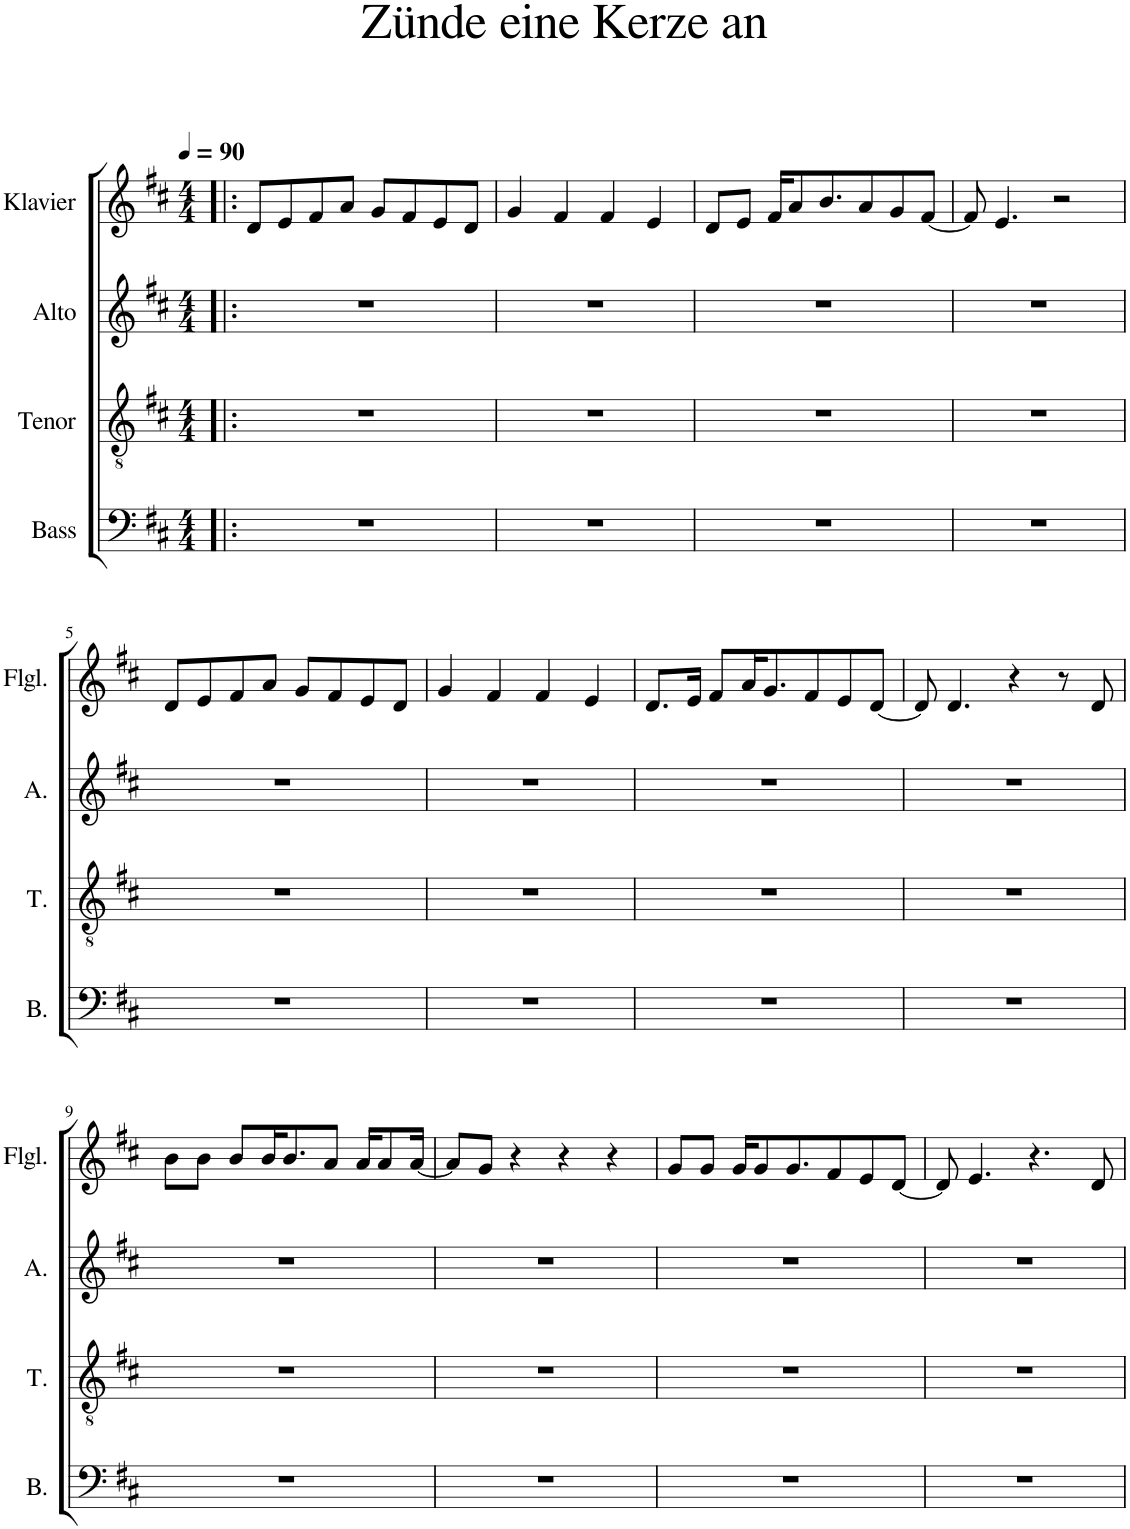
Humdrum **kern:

**kern	**kern	**kern	**kern
*part4	*part3	*part2	*part1
*staff4	*staff3	*staff2	*staff1
*I"Bass	*I"Tenor	*I"Alto	*I"Klavier
*I'B.	*I'T.	*I'A.	*
*clefF4	*clefGv2	*clefG2	*clefG2
*k[f#c#]	*k[f#c#]	*k[f#c#]	*k[f#c#]
*M4/4	*M4/4	*M4/4	*M4/4
*MM90	*MM90	*MM90	*MM90
=1!|:	=1!|:	=1!|:	=1!|:
1r	1r	1r	8d/L
.	.	.	8e/
.	.	.	8f#/
.	.	.	8a/J
.	.	.	8g/L
.	.	.	8f#/
.	.	.	8e/
.	.	.	8d/J
=2	=2	=2	=2
1r	1r	1r	4g/
.	.	.	4f#/
.	.	.	4f#/
.	.	.	4e/
=3	=3	=3	=3
1r	1r	1r	8d/L
.	.	.	8e/J
.	.	.	16f#/KL
.	.	.	8a/
.	.	.	8.b/
.	.	.	8a/
.	.	.	8g/
.	.	.	[8f#/J
=4	=4	=4	=4
1r	1r	1r	8f#/]
.	.	.	4.e/
.	.	.	2r
!!LO:LB:g=z
=5	=5	=5	=5
1r	1r	1r	8d/L
.	.	.	8e/
.	.	.	8f#/
.	.	.	8a/J
.	.	.	8g/L
.	.	.	8f#/
.	.	.	8e/
.	.	.	8d/J
=6	=6	=6	=6
1r	1r	1r	4g/
.	.	.	4f#/
.	.	.	4f#/
.	.	.	4e/
=7	=7	=7	=7
1r	1r	1r	8.d/L
.	.	.	16e/Jk
.	.	.	8f#/L
.	.	.	16a/K
.	.	.	8.g/
.	.	.	8f#/
.	.	.	8e/
.	.	.	[8d/J
=8	=8	=8	=8
1r	1r	1r	8d/]
.	.	.	4.d/
.	.	.	4r
.	.	.	8r
.	.	.	8d/
!!LO:LB:g=z
=9	=9	=9	=9
1r	1r	1r	8b\L
.	.	.	8b\J
.	.	.	8b/L
.	.	.	16b/K
.	.	.	8.b/
.	.	.	8a/J
.	.	.	16a/KL
.	.	.	8a/
.	.	.	[16a/Jk
=10	=10	=10	=10
1r	1r	1r	8a/L]
.	.	.	8g/J
.	.	.	4r
.	.	.	4r
.	.	.	4r
=11	=11	=11	=11
1r	1r	1r	8g/L
.	.	.	8g/J
.	.	.	16g/KL
.	.	.	8g/
.	.	.	8.g/
.	.	.	8f#/
.	.	.	8e/
.	.	.	[8d/J
=12	=12	=12	=12
1r	1r	1r	8d/]
.	.	.	4.e/
.	.	.	4.r
.	.	.	8d/
=	=	=	=
*-	*-	*-	*-
